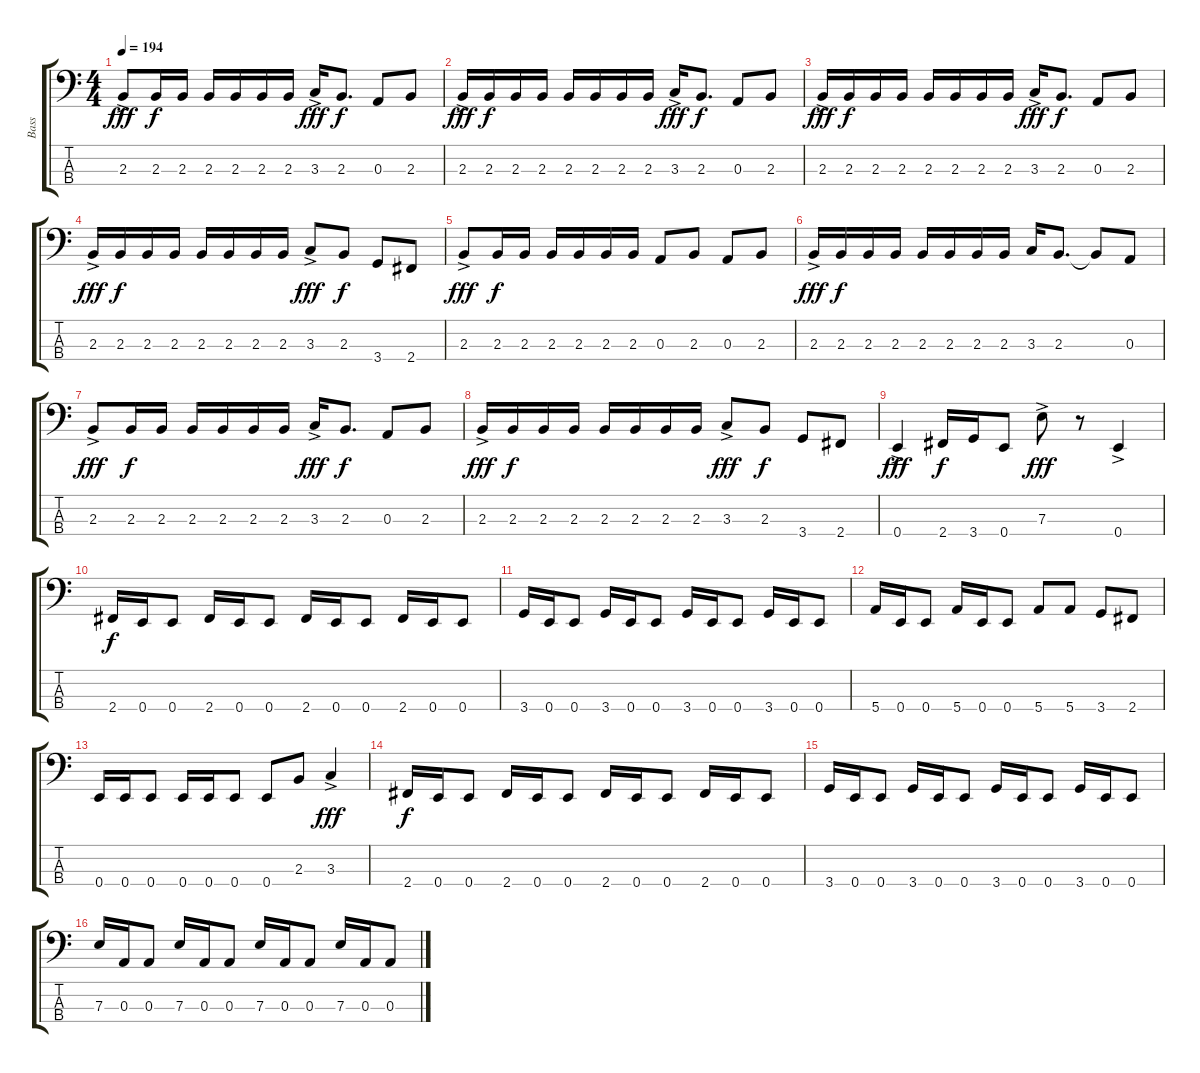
\track ("Bass" "Bass") {instrument electricbasspick}
\staff {score tabs}
\tuning (G2 D2 A1 E1) {hide}
\ts (4 4)
\tempo 194
\clef f4
\ks c
2.3{ac}.8{dy fff} 2.3.16{dy f} 2.3.16 2.3.16 2.3.16 2.3.16 2.3.16 3.3{ac}.16{dy fff} 2.3.8{d dy f} 0.3.8 2.3.8 |
2.3{ac}.16{dy fff} 2.3.16{dy f} 2.3.16 2.3.16 2.3.16 2.3.16 2.3.16 2.3.16 3.3{ac}.16{dy fff} 2.3.8{d dy f} 0.3.8 2.3.8 |
2.3{ac}.16{dy fff} 2.3.16{dy f} 2.3.16 2.3.16 2.3.16 2.3.16 2.3.16 2.3.16 3.3{ac}.16{dy fff} 2.3.8{d dy f} 0.3.8 2.3.8 |
2.3{ac}.16{dy fff} 2.3.16{dy f} 2.3.16 2.3.16 2.3.16 2.3.16 2.3.16 2.3.16 3.3{ac}.8{dy fff} 2.3.8{dy f} 3.4.8 2.4.8 |
2.3{ac}.8{dy fff} 2.3.16{dy f} 2.3.16 2.3.16 2.3.16 2.3.16 2.3.16 0.3.8 2.3.8 0.3.8 2.3.8 |
2.3{ac}.16{dy fff} 2.3.16{dy f} 2.3.16 2.3.16 2.3.16 2.3.16 2.3.16 2.3.16 3.3.16 2.3.8{d} 2.3{t}.8 0.3.8 |
2.3{ac}.8{dy fff} 2.3.16{dy f} 2.3.16 2.3.16 2.3.16 2.3.16 2.3.16 3.3{ac}.16{dy fff} 2.3.8{d dy f} 0.3.8 2.3.8 |
2.3{ac}.16{dy fff} 2.3.16{dy f} 2.3.16 2.3.16 2.3.16 2.3.16 2.3.16 2.3.16 3.3{ac}.8{dy fff} 2.3.8{dy f} 3.4.8 2.4.8 |
0.4{ac}.4{dy fff} 2.4.16{dy f} 3.4.16 0.4.8 7.3{ac}.8{dy fff} r.8 0.4{ac}.4 |
2.4.16{dy f} 0.4.16 0.4.8 2.4.16 0.4.16 0.4.8 2.4.16 0.4.16 0.4.8 2.4.16 0.4.16 0.4.8 |
3.4.16 0.4.16 0.4.8 3.4.16 0.4.16 0.4.8 3.4.16 0.4.16 0.4.8 3.4.16 0.4.16 0.4.8 |
5.4.16 0.4.16 0.4.8 5.4.16 0.4.16 0.4.8 5.4.8 5.4.8 3.4.8 2.4.8 |
0.4.16 0.4.16 0.4.8 0.4.16 0.4.16 0.4.8 0.4.8 2.3.8 3.3{ac}.4{dy fff} |
2.4.16{dy f} 0.4.16 0.4.8 2.4.16 0.4.16 0.4.8 2.4.16 0.4.16 0.4.8 2.4.16 0.4.16 0.4.8 |
3.4.16 0.4.16 0.4.8 3.4.16 0.4.16 0.4.8 3.4.16 0.4.16 0.4.8 3.4.16 0.4.16 0.4.8 |
7.3.16 0.3.16 0.3.8 7.3.16 0.3.16 0.3.8 7.3.16 0.3.16 0.3.8 7.3.16 0.3.16 0.3.8
